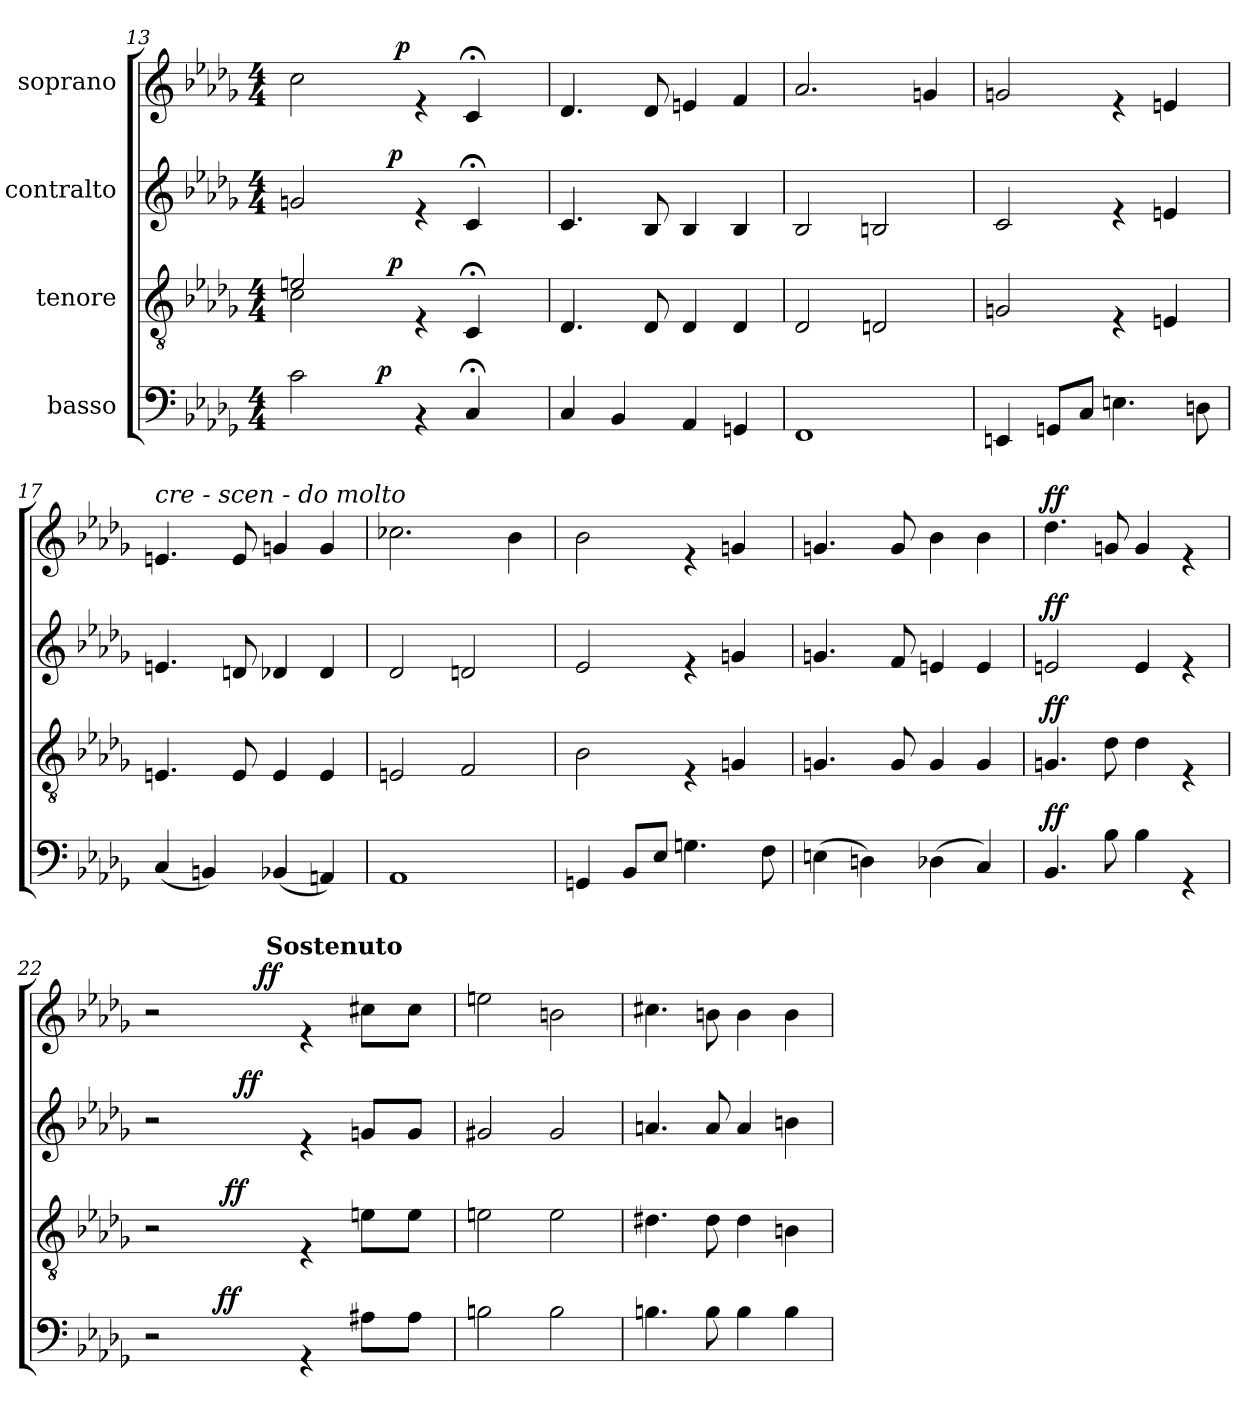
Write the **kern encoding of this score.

**kern	**dynam	**kern	**dynam	**kern	**dynam	**kern	**dynam
*part4	*part4	*part3	*part3	*part2	*part2	*part1	*part1
*staff4	*staff4	*staff3	*staff3	*staff2	*staff2	*staff1	*staff1
*I"basso	*	*I"tenore	*	*I"contralto	*	*I"soprano	*
!!LO:PB:g=z
*clefF4	*	*clefGv2	*	*clefG2	*	*clefG2	*
*k[b-e-a-d-g-]	*	*k[b-e-a-d-g-]	*	*k[b-e-a-d-g-]	*	*k[b-e-a-d-g-]	*
*D-:	*	*D-:	*	*D-:	*	*D-:	*
*M4/4	*	*M4/4	*	*M4/4	*	*M4/4	*
=13	=13	=13	=13	=13	=13	=13	=13
*^	*	*^	*	*^	*	*^	*
*	*	*	*	*^	*	*	*	*	*	*	*
2c\	3ryy	.	2c\	2en/	4..ryy	.	2gn/	4..ryy	.	2cc\	3ryy	.
.	12ryy	.	.	.	.	.	.	.	.	.	12ryy	.
!	!	!LO:DY:a	!	!	!	!	!	!	!	!	!	!
.	3..ryy	p	.	.	.	.	.	.	.	.	48.ryy	.
!	!	!	!	!	!	!LO:DY:a	!	!	!LO:DY:a	!	!	!
.	.	.	.	.	2ryy	p	.	2ryy	p	.	.	.
!	!	!	!	!	!	!	!	!	!	!	!	!LO:DY:a
.	.	.	.	.	.	.	.	.	.	.	3ryy	p
4rBB	.	.	4rE	2ryy	.	.	4re	.	.	4re	.	.
4C;/	.	.	4C;</	.	.	.	4c;/	.	.	4c;/	.	.
.	.	.	.	.	.	.	.	.	.	.	6ryy	.
.	.	.	.	.	16ryy	.	.	16ryy	.	.	.	.
.	.	.	.	.	.	.	.	.	.	.	24ryy	.
.	.	.	.	.	.	.	.	.	.	.	96ryy	.
*v	*v	*	*	*	*	*	*v	*v	*	*v	*v	*
*	*	*v	*v	*v	*	*	*	*	*
=14	=14	=14	=14	=14	=14	=14	=14
*	*	*	*	*	*	*MM103	*
*^	*	*^	*	*^	*	*^	*
*	*	*	*	*^	*	*	*	*	*	*	*
!	!	!	!	!	!	!	!	!	!	!LO:TX:a:i:t=poco                 a          poco                più                     mosso              e	!	!
*v	*v	*	*	*	*	*	*v	*v	*	*v	*v	*
*	*	*v	*v	*v	*	*	*	*	*
4C/	.	4.D-/	.	4.c/	.	4.d-/	.
4BB-/	.	.	.	.	.	.	.
.	.	8D-/	.	8B-/	.	8d-/	.
4AA-/	.	4D-/	.	4B-/	.	4en/	.
4GGn/	.	4D-/	.	4B-/	.	4f/	.
=15	=15	=15	=15	=15	=15	=15	=15
*	*	*	*	*	*	*MM110	*
1FF	.	2D-/	.	2B-/	.	2.a-/	.
.	.	2Dn/	.	2Bn/	.	.	.
.	.	.	.	.	.	4gn/	.
=16	=16	=16	=16	=16	=16	=16	=16
*	*	*	*	*	*	*MM115	*
4EEn/	.	2Gn/	.	2c/	.	2gn/	.
8GGn/L	.	.	.	.	.	.	.
8C/J	.	.	.	.	.	.	.
4.En\	.	4rE	.	4re	.	4re	.
.	.	4En/	.	4en/	.	4en/	.
8Dn\	.	.	.	.	.	.	.
!!LO:LB:g=z
=17	=17	=17	=17	=17	=17	=17	=17
*	*	*	*	*	*	*MM120	*
!	!	!	!	!	!	!LO:TX:a:i:t=cre              -                scen                 -                do                                    molto	!
(<4C/	.	4.En/	.	4.en/	.	4.en/	.
4BBn/)	.	.	.	.	.	.	.
.	.	8E/	.	8dn/	.	8e/	.
(<4BB-X/	.	4E/	.	4d-X/	.	4gn/	.
4AAn/)	.	4E/	.	4d-/	.	4g/	.
=18	=18	=18	=18	=18	=18	=18	=18
*	*	*	*	*	*	*MM123	*
1AA-	.	2En/	.	2d-/	.	2.cc-X\	.
.	.	2F/	.	2dn/	.	.	.
.	.	.	.	.	.	4b-\	.
=19	=19	=19	=19	=19	=19	=19	=19
*	*	*	*	*	*	*MM126	*
4GGn/	.	2B-\	.	2e-/	.	2b-\	.
8BB-/L	.	.	.	.	.	.	.
8E-/J	.	.	.	.	.	.	.
4.Gn\	.	4rE	.	4re	.	4re	.
.	.	4Gn/	.	4gn/	.	4gn/	.
8F\	.	.	.	.	.	.	.
=20	=20	=20	=20	=20	=20	=20	=20
*	*	*	*	*	*	*MM131	*
(>4En\	.	4.Gn/	.	4.gn/	.	4.gn/	.
4Dn\)	.	.	.	.	.	.	.
.	.	8G/	.	8f/	.	8g/	.
(>4D-X\	.	4G/	.	4en/	.	4b-\	.
4C/)	.	4G/	.	4e/	.	4b-\	.
!!LO:LB:g=z
=21	=21	=21	=21	=21	=21	=21	=21
*	*	*	*	*	*	*MM135	*
!	!LO:DY:a	!	!LO:DY:a	!	!LO:DY:a	!	!LO:DY:a
4.BB-/	ff	4.Gn/	ff	2en/	ff	4.dd-\	ff
8B-\	.	8d-\	.	.	.	8gn/	.
4B-\	.	4d-\	.	4e/	.	4g/	.
4rGG	.	4rE	.	4re	.	4re	.
=22	=22	=22	=22	=22	=22	=22	=22
*	*	*	*	*	*	*MM85	*
*^	*	*^	*	*^	*	*^	*
*	*	*	*	*	*	*	*	*	*	*^	*
2r	6ryy	.	2r	4ryy	.	2r	6ryy	.	2r	4ryy	3ryy	.
.	12ryy	.	.	.	.	.	12ryy	.	.	.	.	.
.	48ryy	.	.	32ryy	.	.	24ryy	.	.	16.ryy	.	.
!	!	!LO:DY:a	!	!	!	!	!	!	!	!	!	!
.	3%2ryy	ff	.	.	.	.	.	.	.	.	.	.
!	!	!	!	!	!LO:DY:a	!	!	!	!	!	!	!
.	.	.	.	2ryy	ff	.	.	.	.	.	.	.
.	.	.	.	.	.	.	96ryy	.	.	.	.	.
!	!	!	!	!	!	!	!	!LO:DY:a	!	!	!	!
.	.	.	.	.	.	.	3%2ryy	ff	.	.	.	.
.	.	.	.	.	.	.	.	.	.	.	48ryy	.
!	!	!	!	!	!	!	!	!	!	!	!	!LO:DY:a
.	.	.	.	.	.	.	.	.	.	2ryy	.	ff
!	!	!	!	!	!	!	!	!	!	!	!LO:TX:a:B:t=Sostenuto	!
.	.	.	.	.	.	.	.	.	.	.	3ryy	.
4rGG	.	.	4rE	.	.	4re	.	.	4re	.	.	.
.	.	.	.	.	.	.	.	.	.	.	6...ryy	.
8A#X\L	.	.	8en\L	.	.	8gn/L	.	.	8cc#X\L	.	.	.
.	.	.	.	8..ryy	.	.	.	.	.	.	.	.
.	.	.	.	.	.	.	.	.	.	8ryy	.	.
8A#\J	.	.	8e\J	.	.	8g/J	.	.	8cc#\J	.	.	.
.	24.ryy	.	.	.	.	.	.	.	.	.	.	.
.	.	.	.	.	.	.	48.ryy	.	.	32ryy	.	.
*v	*v	*	*	*	*	*v	*v	*	*v	*v	*v	*
*	*	*v	*v	*	*	*	*	*
=23	=23	=23	=23	=23	=23	=23	=23
2Bn\	.	2en\	.	2g#X/	.	2een\	.
2B\	.	2e\	.	2g#/	.	2bn\	.
=24	=24	=24	=24	=24	=24	=24	=24
4.Bn\	.	4.d#X\	.	4.an/	.	4.cc#X\	.
8B\	.	8d#\	.	8a/	.	8bn\	.
4B\	.	4d#\	.	4a/	.	4b\	.
4B\	.	4Bn\	.	4bn\	.	4b\	.
=	=	=	=	=	=	=	=
*-	*-	*-	*-	*-	*-	*-	*-
